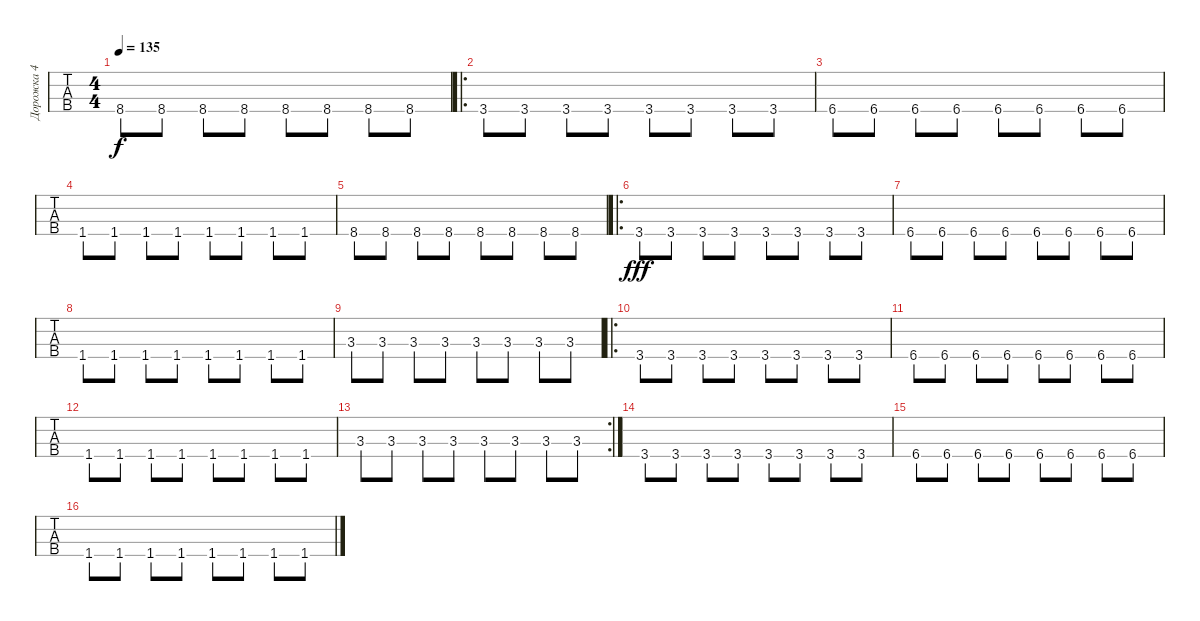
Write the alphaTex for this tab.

\track ("Дорожка 4" "Дорожка 4") {instrument electricbassfinger}
\staff {tabs}
\tuning (G2 D2 A1 E1) {hide}
\ts (4 4)
\tempo 135
\clef f4
\ks c
8.4.8{dy f} 8.4.8 8.4.8 8.4.8 8.4.8 8.4.8 8.4.8 8.4.8 |
\ro
3.4.8 3.4.8 3.4.8 3.4.8 3.4.8 3.4.8 3.4.8 3.4.8 |
6.4.8 6.4.8 6.4.8 6.4.8 6.4.8 6.4.8 6.4.8 6.4.8 |
1.4.8 1.4.8 1.4.8 1.4.8 1.4.8 1.4.8 1.4.8 1.4.8 |
8.4.8 8.4.8 8.4.8 8.4.8 8.4.8 8.4.8 8.4.8 8.4.8 |
\ro
3.4.8{dy fff} 3.4.8 3.4.8 3.4.8 3.4.8 3.4.8 3.4.8 3.4.8 |
6.4.8 6.4.8 6.4.8 6.4.8 6.4.8 6.4.8 6.4.8 6.4.8 |
1.4.8 1.4.8 1.4.8 1.4.8 1.4.8 1.4.8 1.4.8 1.4.8 |
3.3.8 3.3.8 3.3.8 3.3.8 3.3.8 3.3.8 3.3.8 3.3.8 |
\ro
3.4.8 3.4.8 3.4.8 3.4.8 3.4.8 3.4.8 3.4.8 3.4.8 |
6.4.8 6.4.8 6.4.8 6.4.8 6.4.8 6.4.8 6.4.8 6.4.8 |
1.4.8 1.4.8 1.4.8 1.4.8 1.4.8 1.4.8 1.4.8 1.4.8 |
\rc 2
3.3.8 3.3.8 3.3.8 3.3.8 3.3.8 3.3.8 3.3.8 3.3.8 |
3.4.8 3.4.8 3.4.8 3.4.8 3.4.8 3.4.8 3.4.8 3.4.8 |
6.4.8 6.4.8 6.4.8 6.4.8 6.4.8 6.4.8 6.4.8 6.4.8 |
1.4.8 1.4.8 1.4.8 1.4.8 1.4.8 1.4.8 1.4.8 1.4.8
